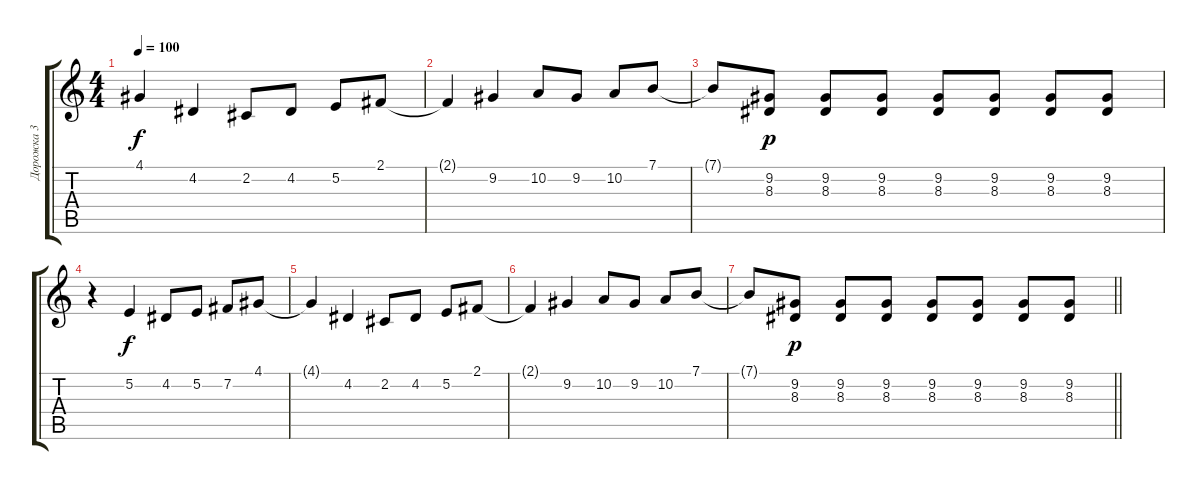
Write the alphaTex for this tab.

\track ("Дорожка 3" "Дорожка 3") {instrument vibraphone}
\staff {score tabs}
\tuning (E4 B3 G3 D3 A2 E2) {hide}
\ts (4 4)
\tempo 100
\clef g2
\ks c
4.1{t}.4{dy f} 4.2.4 2.2.8 4.2.8 5.2.8 2.1.8 |
2.1{t}.4 9.2.4 10.2.8 9.2.8 10.2.8 7.1.8 |
7.1{t}.8 (9.2 8.3).8{dy p} (9.2 8.3).8 (9.2 8.3).8 (9.2 8.3).8 (9.2 8.3).8 (9.2 8.3).8 (9.2 8.3).8 |
r.4 5.2.4{dy f} 4.2.8 5.2.8 7.2.8 4.1.8 |
4.1{t}.4 4.2.4 2.2.8 4.2.8 5.2.8 2.1.8 |
2.1{t}.4 9.2.4 10.2.8 9.2.8 10.2.8 7.1.8 |
\barLineRight lightlight
7.1{t}.8 (9.2 8.3).8{dy p} (9.2 8.3).8 (9.2 8.3).8 (9.2 8.3).8 (9.2 8.3).8 (9.2 8.3).8 (9.2 8.3).8
